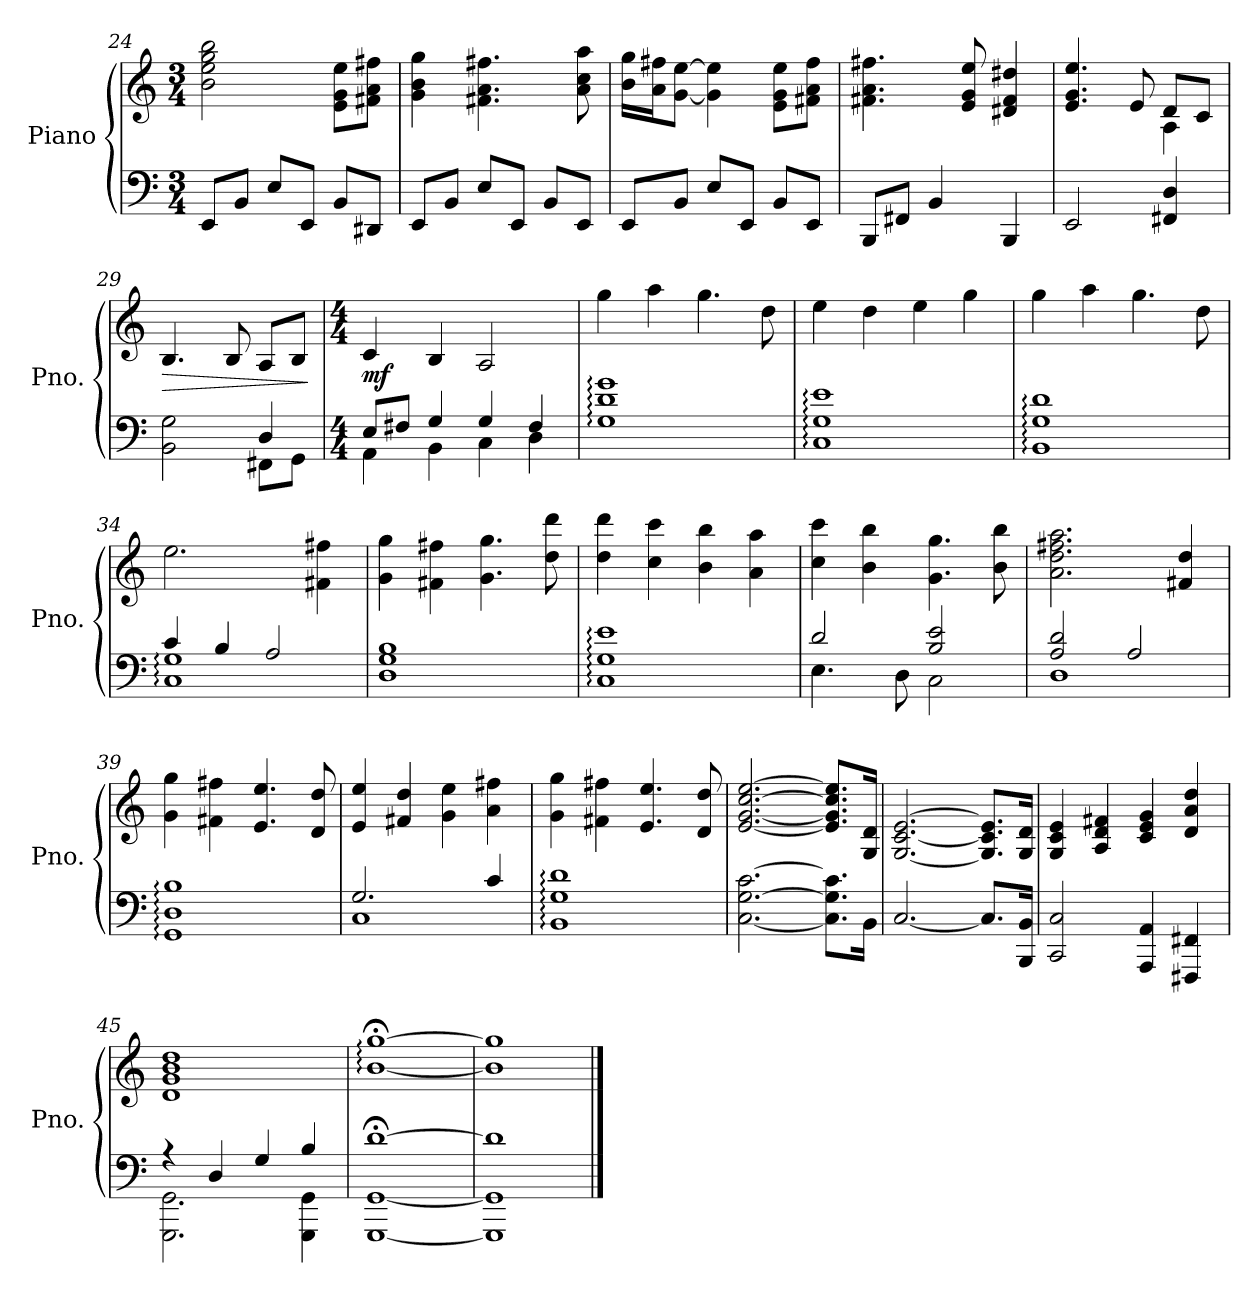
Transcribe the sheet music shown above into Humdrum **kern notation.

**kern	**kern	**dynam
*part1	*part1	*part1
*staff2	*staff1	*staff1/2
*I"Piano	*	*
*I'Pno.	*	*
*clefF4	*clefG2	*
*k[]	*k[]	*
*M3/4	*M3/4	*
=24	=24	=24
8EE/L	2b\ 2ee\ 2gg\ 2bb\	.
8BB/J	.	.
8E/L	.	.
8EE/J	.	.
8BB/L	8e\ 8g\ 8ee\L	.
8DD#X/J	8f#X\ 8a\ 8ff#X\J	.
=25	=25	=25
8EE/L	4g\ 4b\ 4gg\	.
8BB/J	.	.
8E/L	4.f#X\ 4.a\ 4.ff#X\	.
8EE/J	.	.
8BB/L	.	.
8EE/J	8a\ 8cc\ 8aa\	.
=26	=26	=26
8EE/L	16b\ 16gg\LL	.
.	16a\ 16ff#X\J	.
8BB/J	[8g\ [8ee\J	.
8E/L	4g\] 4ee\]	.
8EE/J	.	.
8BB/L	8e\ 8g\ 8ee\L	.
8EE/J	8f#X\ 8a\ 8ff#\J	.
=27	=27	=27
8BBB/L	4.f#X\ 4.a\ 4.ff#X\	.
8FF#X/J	.	.
4BB/	.	.
.	8e/ 8g/ 8ee/	.
4BBB/	4d#X/ 4f#/ 4dd#X/	.
=28	=28	=28
*	*^	*
2EE/	4.e/ 4.g/ 4.ee/	2ryy	.
.	8e/	.	.
4FF#X/ 4D/	8d/L	4A\	.
.	8c/J	.	.
*	*v	*v	*
!!LO:PB:g=z
=29	=29	=29
*^	*	*
!	!	!	!LO:HP:b
2BB\ 2G\	2ryy	4.B/	>
.	.	8B/	.
4D/	8FF#X\L	8A/L	.
.	8GG\J	8B/J	.
*v	*v	*	*
.	.	]
=30	=30	=30
*M4/4	*M4/4	*
*^	*	*
!	!	!	!LO:DY:b
8E/L	4AA\	4c/	mf
8F#X/J	.	.	.
4G/	4BB\	4B/	.
4G/	4C\	2A/	.
4F#/	4D\	.	.
*v	*v	*	*
=31	=31	=31
1G: 1d: 1g:	4gg\	.
.	4aa\	.
.	4.gg\	.
.	8dd\	.
=32	=32	=32
1C: 1G: 1e:	4ee\	.
.	4dd\	.
.	4ee\	.
.	4gg\	.
=33	=33	=33
1BB: 1G: 1d:	4gg\	.
.	4aa\	.
.	4.gg\	.
.	8dd\	.
=34	=34	=34
*^	*	*
4c/	1C: 1G:	2.ee\	.
4B/	.	.	.
2A/	.	.	.
.	.	4f#X\ 4ff#X\	.
*v	*v	*	*
=35	=35	=35
1D 1G 1B	4g\ 4gg\	.
.	4f#X\ 4ff#X\	.
.	4.g\ 4.gg\	.
.	8dd\ 8ddd\	.
!!LO:LB:g=z
=36	=36	=36
1C: 1G: 1e:	4dd\ 4ddd\	.
.	4cc\ 4ccc\	.
.	4b\ 4bb\	.
.	4a\ 4aa\	.
=37	=37	=37
*^	*	*
2d/	4.E\	4cc\ 4ccc\	.
.	.	4b\ 4bb\	.
.	8D\	.	.
2B/ 2e/	2C\	4.g\ 4.gg\	.
.	.	8b\ 8bb\	.
=38	=38	=38	=38
2A/ 2d/	1D	2.a\ 2.dd\ 2.ff#X\ 2.aa\	.
2A/	.	.	.
.	.	4f#X/ 4dd/	.
*v	*v	*	*
=39	=39	=39
1GG: 1D: 1B:	4g\ 4gg\	.
.	4f#X\ 4ff#X\	.
.	4.e/ 4.ee/	.
.	8d/ 8dd/	.
=40	=40	=40
*^	*	*
2.G/	1C	4e/ 4ee/	.
.	.	4f#X/ 4dd/	.
.	.	4g\ 4ee\	.
4c/	.	4a\ 4ff#X\	.
*v	*v	*	*
=41	=41	=41
1BB: 1G: 1d:	4g\ 4gg\	.
.	4f#X\ 4ff#X\	.
.	4.e/ 4.ee/	.
.	8d/ 8dd/	.
=42	=42	=42
[2.C\ [2.G\ [2.c\	[2.e/ [2.g/ [2.cc/ [2.ee/	.
8.C\] 8.G\] 8.c\]L	8.e/] 8.g/] 8.cc/] 8.ee/]L	.
16BB\Jk	16G/ 16d/Jk	.
!!LO:LB:g=z
=43	=43	=43
[2.C/	[2.G/ [2.c/ [2.e/	.
8.C/L]	8.G/] 8.c/] 8.e/]L	.
16BBB/ 16BB/Jk	16G/ 16d/Jk	.
=44	=44	=44
2CC/ 2C/	4G/ 4c/ 4e/	.
.	4A/ 4d/ 4f#X/	.
4AAA/ 4AA/	4c/ 4e/ 4g/	.
4FFF#X/ 4FF#X/	4d/ 4a/ 4dd/	.
=45	=45	=45
*^	*	*
4r	2.GGG\ 2.GG\	1d 1g 1b 1dd	.
4D/	.	.	.
4G/	.	.	.
4B/	4GGG\ 4GG\	.	.
*v	*v	*	*
=46	=46	=46
[1GGG;< [1GG;< [1d;<	[1b;<: [1gg;<:	.
=47	=47	=47
1GGG] 1GG] 1d]	1b] 1gg]	.
==	==	==
*-	*-	*-
